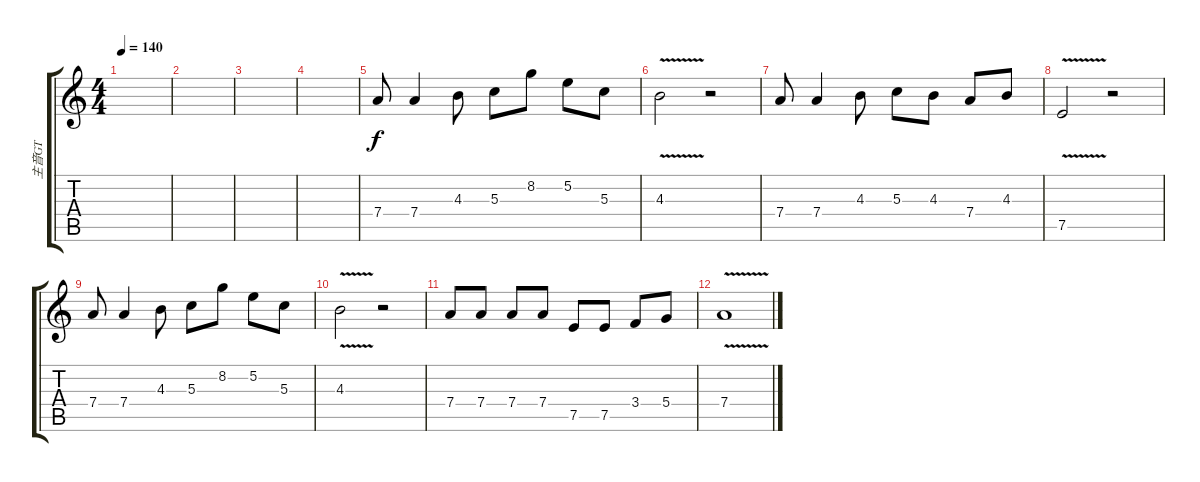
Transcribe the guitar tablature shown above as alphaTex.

\track ("主音GT" "主音GT") {instrument distortionguitar}
\staff {score tabs}
\tuning (E4 B3 G3 D3 A2 E2) {hide}
\ts (4 4)
\tempo 140
\clef g2
\ks c
|
|
|
|
7.4.8 7.4.4 4.3.8 5.3.8 8.2.8 5.2.8 5.3.8 |
4.3{v}.2 r.2 |
7.4.8 7.4.4 4.3.8 5.3.8 4.3.8 7.4.8 4.3.8 |
7.5{v}.2 r.2 |
7.4.8 7.4.4 4.3.8 5.3.8 8.2.8 5.2.8 5.3.8 |
4.3{v}.2 r.2 |
7.4.8 7.4.8 7.4.8 7.4.8 7.5.8 7.5.8 3.4.8 5.4.8 |
7.4{v}.1
